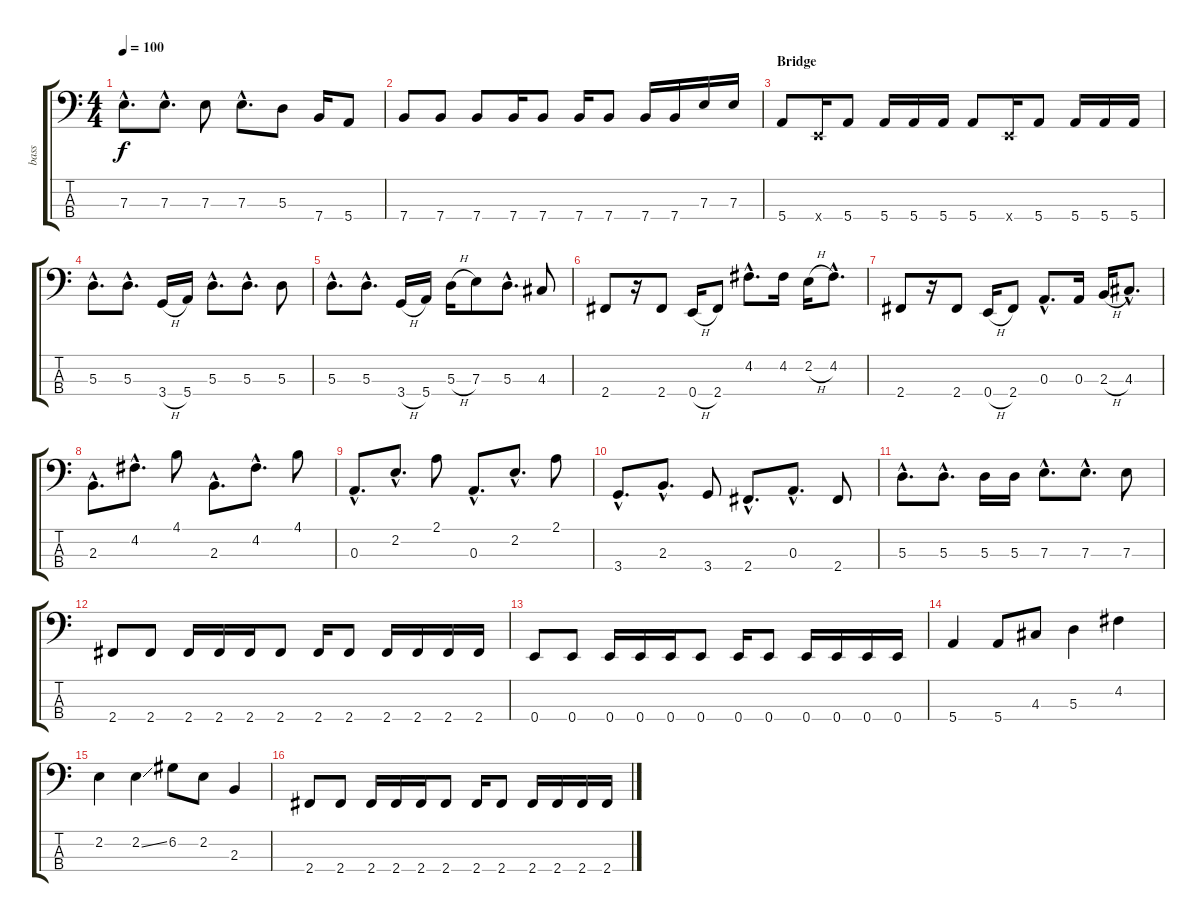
\track ("bass" "bass") {instrument electricbassfinger}
\staff {score tabs}
\tuning (G2 D2 A1 E1) {hide}
\ts (4 4)
\tempo 100
\clef f4
\ks c
7.3{hac}.8{d dy f} 7.3{hac}.8{d} 7.3.8 7.3{hac}.8{d} 5.3.8 7.4.16 5.4.8 |
7.4.8 7.4.8 7.4.8 7.4.16 7.4.8 7.4.16 7.4.8 7.4.16 7.4.16 7.3.16 7.3.16 |
\section ("" "Bridge")
5.4.8 0.4{x}.16 5.4.8 5.4.16 5.4.16 5.4.16 5.4.8 0.4{x}.16 5.4.8 5.4.16 5.4.16 5.4.16 |
5.3{hac}.8{d} 5.3{hac}.8{d} 3.4{h}.16 5.4.16 5.3{hac}.8{d} 5.3{hac}.8{d} 5.3.8 |
5.3{hac}.8{d} 5.3{hac}.8{d} 3.4{h}.16 5.4.16 5.3{h}.16 7.3.8 5.3{hac}.8{d} 4.3.8 |
2.4.8 r.16 2.4.8 0.4{h}.16 2.4.8 4.2{hac}.8{d} 4.2.16 2.2{h}.16 4.2{hac}.8{d} |
2.4.8 r.16 2.4.8 0.4{h}.16 2.4.8 0.3{hac}.8{d} 0.3.16 2.3{h}.16 4.3{hac}.8{d} |
2.3{hac}.8{d} 4.2{hac}.8{d} 4.1.8 2.3{hac}.8{d} 4.2{hac}.8{d} 4.1.8 |
0.3{hac}.8{d} 2.2{hac}.8{d} 2.1.8 0.3{hac}.8{d} 2.2{hac}.8{d} 2.1.8 |
3.4{hac}.8{d} 2.3{hac}.8{d} 3.4.8 2.4{hac}.8{d} 0.3{hac}.8{d} 2.4.8 |
5.3{hac}.8{d} 5.3{hac}.8{d} 5.3.16 5.3.16 7.3{hac}.8{d} 7.3{hac}.8{d} 7.3.8 |
2.4.8 2.4.8 2.4.16 2.4.16 2.4.16 2.4.8 2.4.16 2.4.8 2.4.16 2.4.16 2.4.16 2.4.16 |
0.4.8 0.4.8 0.4.16 0.4.16 0.4.16 0.4.8 0.4.16 0.4.8 0.4.16 0.4.16 0.4.16 0.4.16 |
5.4.4 5.4.8 4.3.8 5.3.4 4.2.4 |
2.2.4 2.2{ss}.4 6.2.8 2.2.8 2.3.4 |
2.4.8 2.4.8 2.4.16 2.4.16 2.4.16 2.4.8 2.4.16 2.4.8 2.4.16 2.4.16 2.4.16 2.4.16
